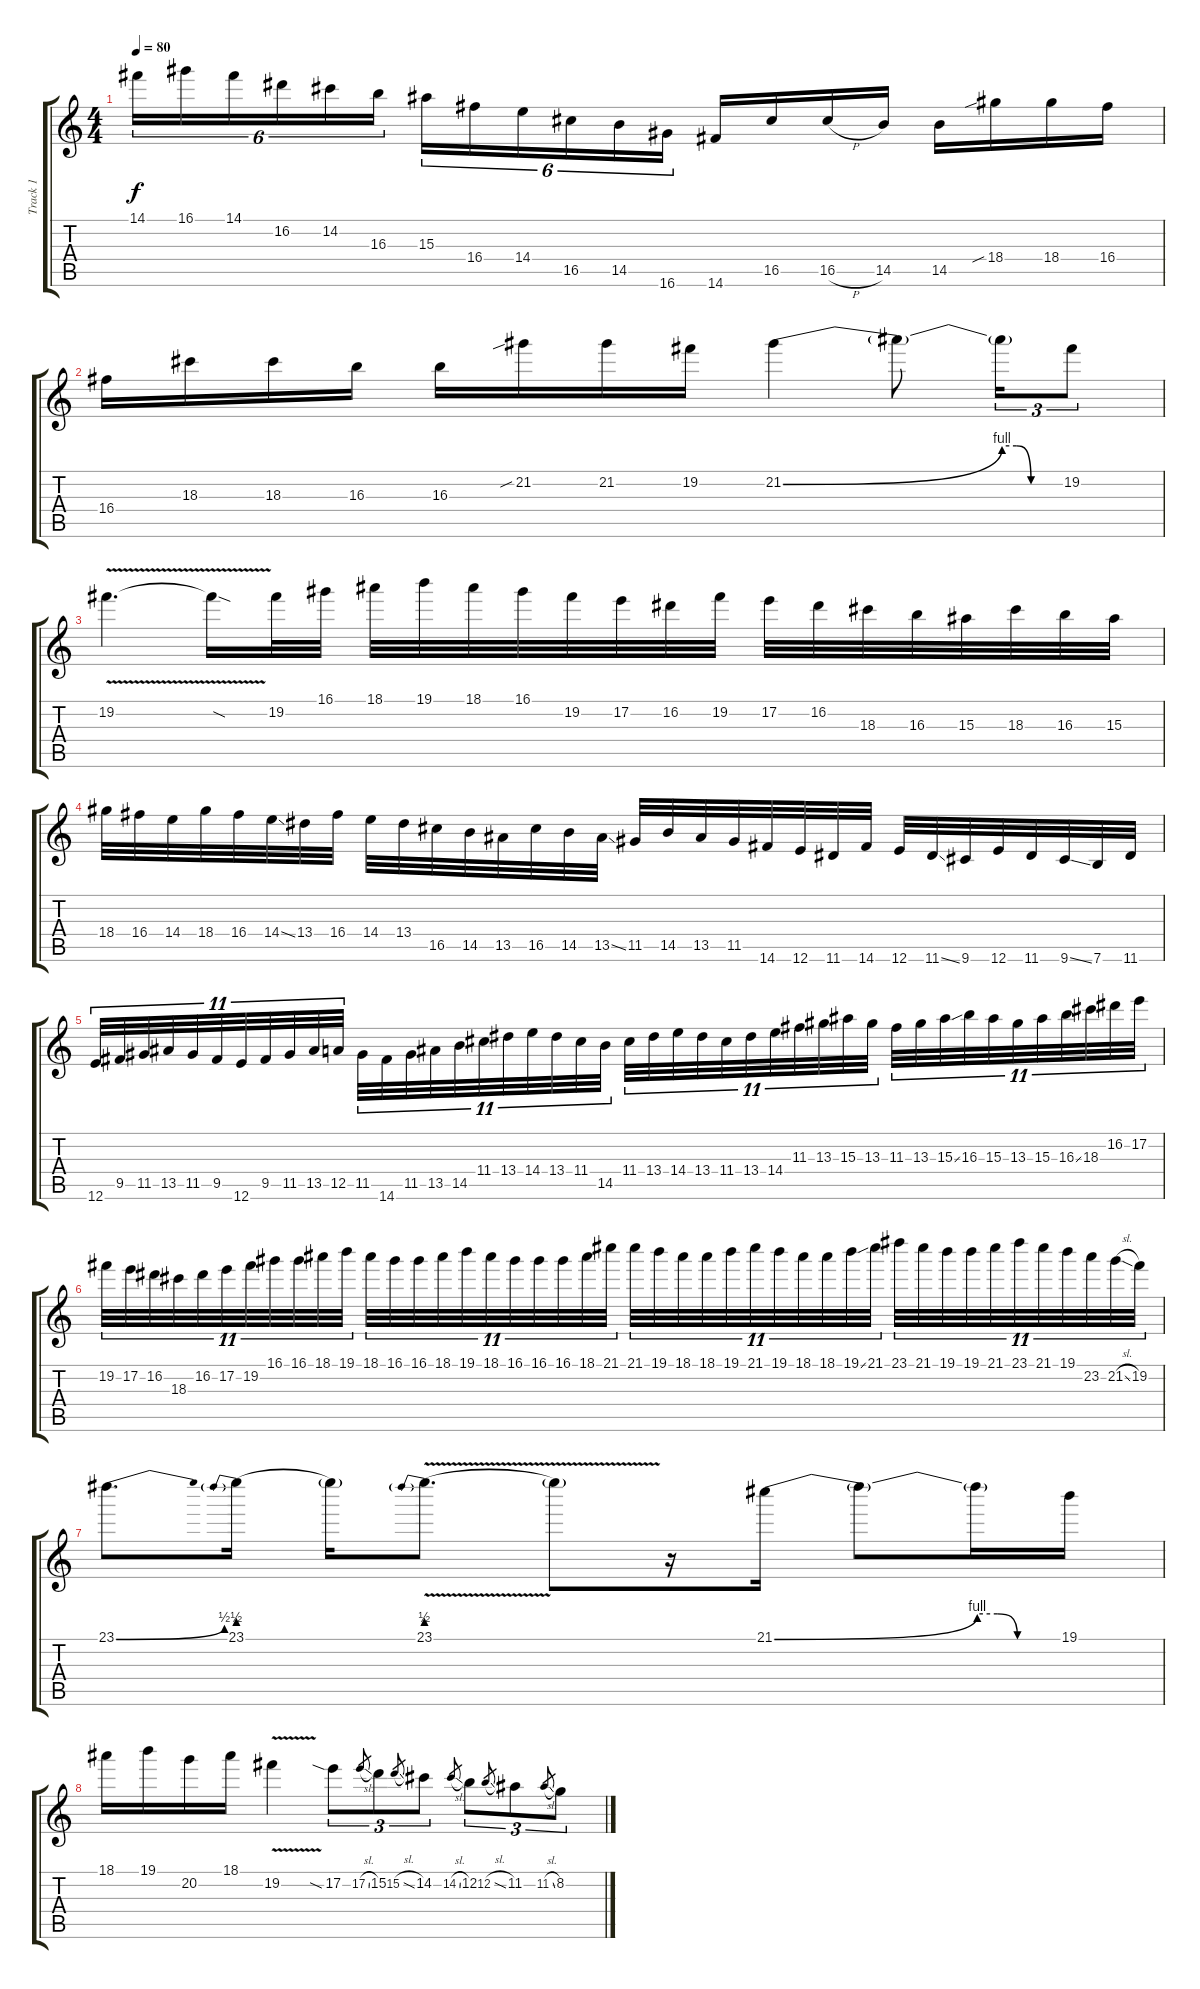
\track ("Track 1" "Track 1") {instrument distortionguitar}
\staff {score tabs}
\tuning (E4 B3 G3 D3 A2 E2) {hide}
\ts (4 4)
\tempo 80
\clef g2
\ks c
14.1.16{tu (6 4) dy f} 16.1.16{tu (6 4)} 14.1.16{tu (6 4)} 16.2.16{tu (6 4)} 14.2.16{tu (6 4)} 16.3.16{tu (6 4)} 15.3.16{tu (6 4)} 16.4.16{tu (6 4)} 14.4.16{tu (6 4)} 16.5.16{tu (6 4)} 14.5.16{tu (6 4)} 16.6.16{tu (6 4)} 14.6.16 16.5.16 16.5{h}.16 14.5.16 14.5.16 18.4{sib}.16 18.4.16 16.4.16 |
16.4.16 18.3.16 18.3.16 16.3.16 16.3.16 21.2{sib}.16 21.2.16 19.2.16 21.2{be (bend 0 0 60 4)}.4 21.2{t}.8 21.2{be (custom 0 4 15 4 30 0 60 0) t}.16{tu (3 2)} 19.2.8{tu (3 2)} |
19.2{v}.4{d} 19.2{sod t}.16 19.2.32 16.1.32 18.1.32 19.1.32 18.1.32 16.1.32 19.2.32 17.2.32 16.2.32 19.2.32 17.2.32 16.2.32 18.3.32 16.3.32 15.3.32 18.3.32 16.3.32 15.3.32 |
18.4.32 16.4.32 14.4.32 18.4.32 16.4.32 14.4{ss}.32 13.4.32 16.4.32 14.4.32 13.4.32 16.5.32 14.5.32 13.5.32 16.5.32 14.5.32 13.5{ss}.32 11.5.32 14.5.32 13.5.32 11.5.32 14.6.32 12.6.32 11.6.32 14.6.32 12.6.32 11.6{ss}.32 9.6.32 12.6.32 11.6.32 9.6{ss}.32 7.6.32 11.6.32 |
12.6.32{tu (11 8)} 9.5.32{tu (11 8)} 11.5.32{tu (11 8)} 13.5.32{tu (11 8)} 11.5.32{tu (11 8)} 9.5.32{tu (11 8)} 12.6.32{tu (11 8)} 9.5.32{tu (11 8)} 11.5.32{tu (11 8)} 13.5.32{tu (11 8)} 12.5.32{tu (11 8)} 11.5.32{tu (11 8)} 14.6.32{tu (11 8)} 11.5.32{tu (11 8)} 13.5.32{tu (11 8)} 14.5.32{tu (11 8)} 11.4.32{tu (11 8)} 13.4.32{tu (11 8)} 14.4.32{tu (11 8)} 13.4.32{tu (11 8)} 11.4.32{tu (11 8)} 14.5.32{tu (11 8)} 11.4.32{tu (11 8)} 13.4.32{tu (11 8)} 14.4.32{tu (11 8)} 13.4.32{tu (11 8)} 11.4.32{tu (11 8)} 13.4.32{tu (11 8)} 14.4.32{tu (11 8)} 11.3.32{tu (11 8)} 13.3.32{tu (11 8)} 15.3.32{tu (11 8)} 13.3.32{tu (11 8)} 11.3.32{tu (11 8)} 13.3.32{tu (11 8)} 15.3{ss}.32{tu (11 8)} 16.3.32{tu (11 8)} 15.3.32{tu (11 8)} 13.3.32{tu (11 8)} 15.3.32{tu (11 8)} 16.3{ss}.32{tu (11 8)} 18.3.32{tu (11 8)} 16.2.32{tu (11 8)} 17.2.32{tu (11 8)} |
19.2.32{tu (11 8)} 17.2.32{tu (11 8)} 16.2.32{tu (11 8)} 18.3.32{tu (11 8)} 16.2.32{tu (11 8)} 17.2.32{tu (11 8)} 19.2.32{tu (11 8)} 16.1.32{tu (11 8)} 16.1.32{tu (11 8)} 18.1.32{tu (11 8)} 19.1.32{tu (11 8)} 18.1.32{tu (11 8)} 16.1.32{tu (11 8)} 16.1.32{tu (11 8)} 18.1.32{tu (11 8)} 19.1.32{tu (11 8)} 18.1.32{tu (11 8)} 16.1.32{tu (11 8)} 16.1.32{tu (11 8)} 16.1.32{tu (11 8)} 18.1.32{tu (11 8)} 21.1.32{tu (11 8)} 21.1.32{tu (11 8)} 19.1.32{tu (11 8)} 18.1.32{tu (11 8)} 18.1.32{tu (11 8)} 19.1.32{tu (11 8)} 21.1.32{tu (11 8)} 19.1.32{tu (11 8)} 18.1.32{tu (11 8)} 18.1.32{tu (11 8)} 19.1{ss}.32{tu (11 8)} 21.1.32{tu (11 8)} 23.1.32{tu (11 8)} 21.1.32{tu (11 8)} 19.1.32{tu (11 8)} 19.1.32{tu (11 8)} 21.1.32{tu (11 8)} 23.1.32{tu (11 8)} 21.1.32{tu (11 8)} 19.1.32{tu (11 8)} 23.2.32{tu (11 8)} 21.2{sl}.32{tu (11 8)} 19.2.32{tu (11 8)} |
23.1{be (bend 0 0 60 2)}.8{d} 23.1{be (prebend 0 2 60 2)}.16 23.1{t}.16 23.1{be (prebend 0 2 60 2) v}.8{d} 23.1{t}.8 r.16 21.1{be (bend 0 0 60 4)}.16 21.1{t}.8 21.1{be (custom 0 4 15 4 30 0 60 0) t}.16 19.1.16 |
18.1.16 19.1.16 20.2.16 18.1.16 19.2{v}.4 17.2{sia}.8{tu (3 2)} 17.2{sl}.8{gr} 15.2.8{tu (3 2)} 15.2{sl}.8{gr} 14.2.8{tu (3 2)} 14.2{sl}.8{gr} 12.2.8{tu (3 2)} 12.2{sl}.8{gr} 11.2.8{tu (3 2)} 11.2{sl}.8{gr} 8.2.8{tu (3 2)}
